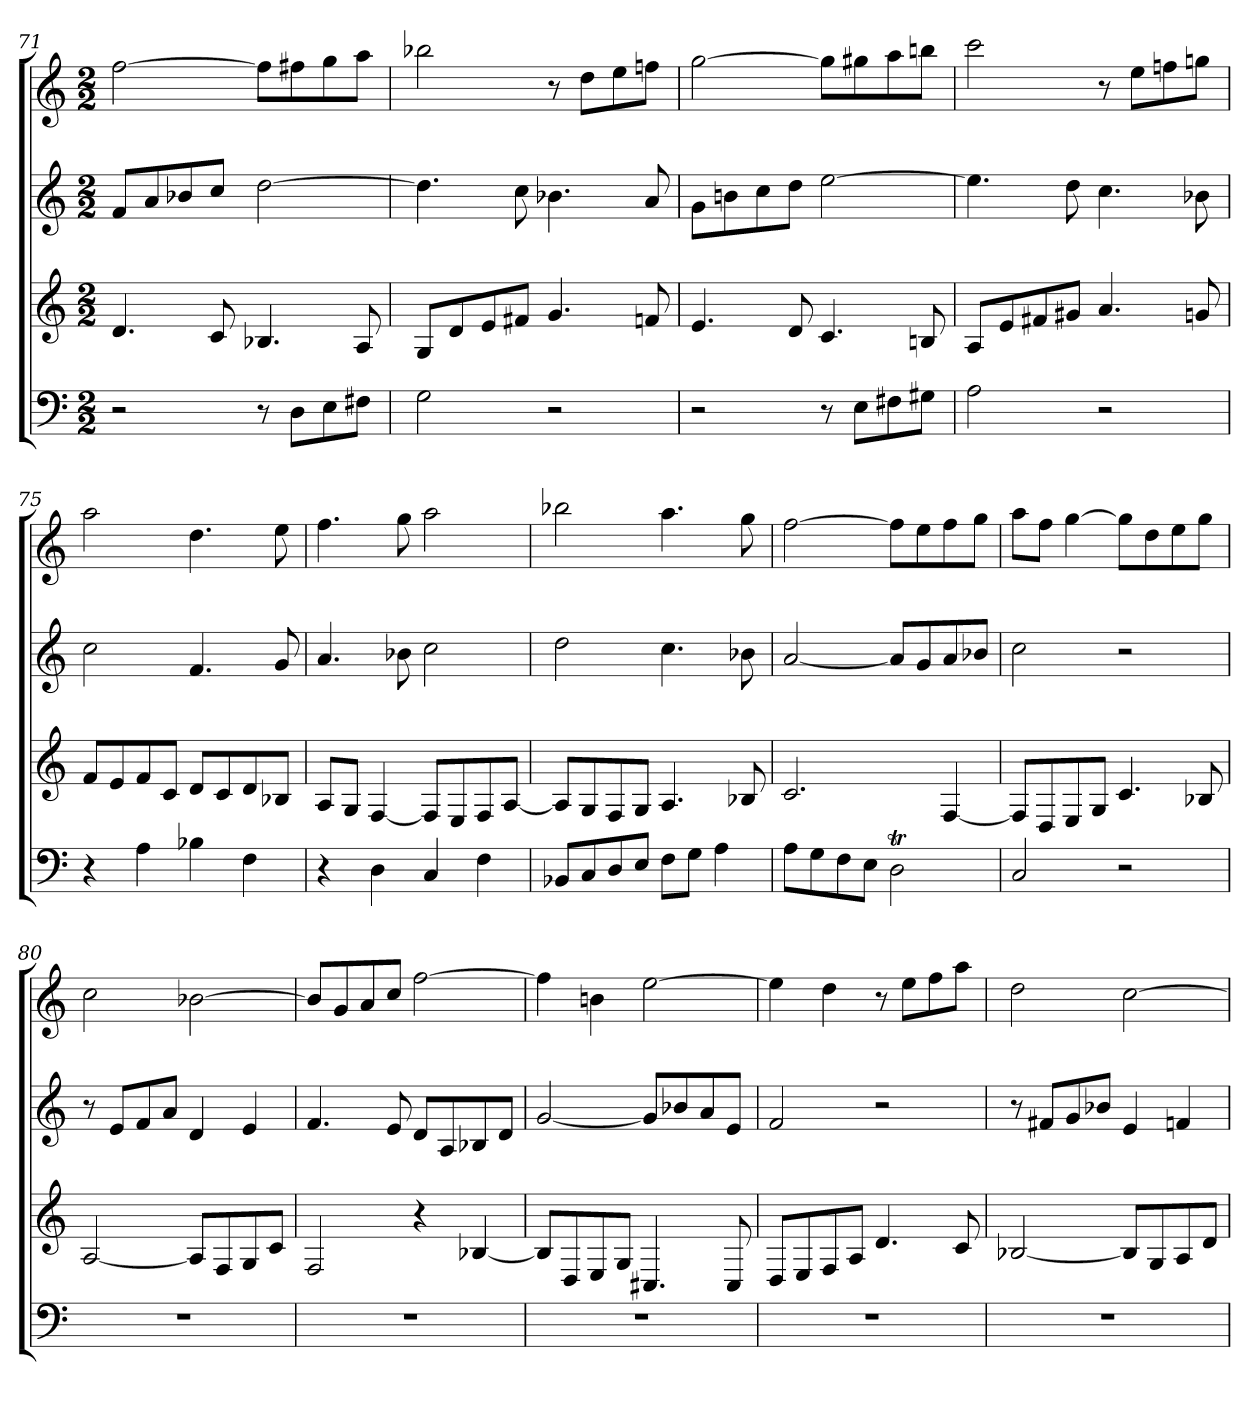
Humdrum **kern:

**kern	**kern	**kern	**kern
*part4	*part3	*part2	*part1
*staff4	*staff3	*staff2	*staff1
*M2/2	*M2/2	*M2/2	*M2/2
=71	=71	=71	=71
2r	4.d	8fL	[2ff
.	.	8a	.
.	.	8b-X	.
.	8c	8ccJ	.
8r	4.B-X	[2dd	8ffL]
8DL	.	.	8ff#X
8E	.	.	8gg
8F#XJ	8A	.	8aaJ
=72	=72	=72	=72
2G	8GL	4.dd]	2bb-X
.	8d	.	.
.	8e	.	.
.	8f#XJ	8cc	.
2r	4.g	4.b-X	8r
.	.	.	8ddL
.	.	.	8ee
.	8fn	8a	8ffnJ
=73	=73	=73	=73
2r	4.e	8gL	[2gg
.	.	8bn	.
.	.	8cc	.
.	8d	8ddJ	.
8r	4.c	[2ee	8ggL]
8EL	.	.	8gg#X
8F#X	.	.	8aa
8G#XJ	8Bn	.	8bbnJ
=74	=74	=74	=74
2A	8AL	4.ee]	2ccc
.	8e	.	.
.	8f#X	.	.
.	8g#XJ	8dd	.
2r	4.a	4.cc	8r
.	.	.	8eeL
.	.	.	8ffn
.	8gn	8b-X	8ggnJ
=75	=75	=75	=75
4r	8fL	2cc	2aa
.	8e	.	.
4A	8f	.	.
.	8cJ	.	.
4B-X	8dL	4.f	4.dd
.	8c	.	.
4F	8d	.	.
.	8B-XJ	8g	8ee
=76	=76	=76	=76
4r	8AL	4.a	4.ff
.	8GJ	.	.
4D	[4F	.	.
.	.	8b-X	8gg
4C	8FL]	2cc	2aa
.	8E	.	.
4F	8F	.	.
.	[8AJ	.	.
=77	=77	=77	=77
8BB-XL	8AL]	2dd	2bb-X
8C	8G	.	.
8D	8F	.	.
8EJ	8GJ	.	.
8FL	4.A	4.cc	4.aa
8GJ	.	.	.
4A	.	.	.
.	8B-X	8b-X	8gg
=78	=78	=78	=78
8AL	2.c	[2a	[2ff
8G	.	.	.
8F	.	.	.
8EJ	.	.	.
2DT	.	8aL]	8ffL]
.	.	8g	8ee
.	[4F	8a	8ff
.	.	8b-XJ	8ggJ
=79	=79	=79	=79
2C	8FL]	2cc	8aaL
.	8D	.	8ffJ
.	8E	.	[4gg
.	8GJ	.	.
2r	4.c	2r	8ggL]
.	.	.	8dd
.	.	.	8ee
.	8B-X	.	8ggJ
=80	=80	=80	=80
1r	[2A	8r	2cc
.	.	8eL	.
.	.	8f	.
.	.	8aJ	.
.	8AL]	4d	[2b-X
.	8F	.	.
.	8G	4e	.
.	8cJ	.	.
=81	=81	=81	=81
1r	2F	4.f	8b-L]
.	.	.	8g
.	.	.	8a
.	.	8e	8ccJ
.	4r	8dL	[2ff
.	.	8A	.
.	[4B-X	8B-X	.
.	.	8dJ	.
=82	=82	=82	=82
1r	8B-L]	[2g	4ff]
.	8D	.	.
.	8E	.	4bn
.	8GJ	.	.
.	4.C#X	8gL]	[2ee
.	.	8b-X	.
.	.	8a	.
.	8C#	8eJ	.
=83	=83	=83	=83
1r	8DL	2f	4ee]
.	8E	.	.
.	8F	.	4dd
.	8AJ	.	.
.	4.d	2r	8r
.	.	.	8eeL
.	.	.	8ff
.	8c	.	8aaJ
=84	=84	=84	=84
1r	[2B-X	8r	2dd
.	.	8f#XL	.
.	.	8g	.
.	.	8b-XJ	.
.	8B-L]	4e	[2cc
.	8G	.	.
.	8A	4fn	.
.	8dJ	.	.
=	=	=	=
*-	*-	*-	*-
